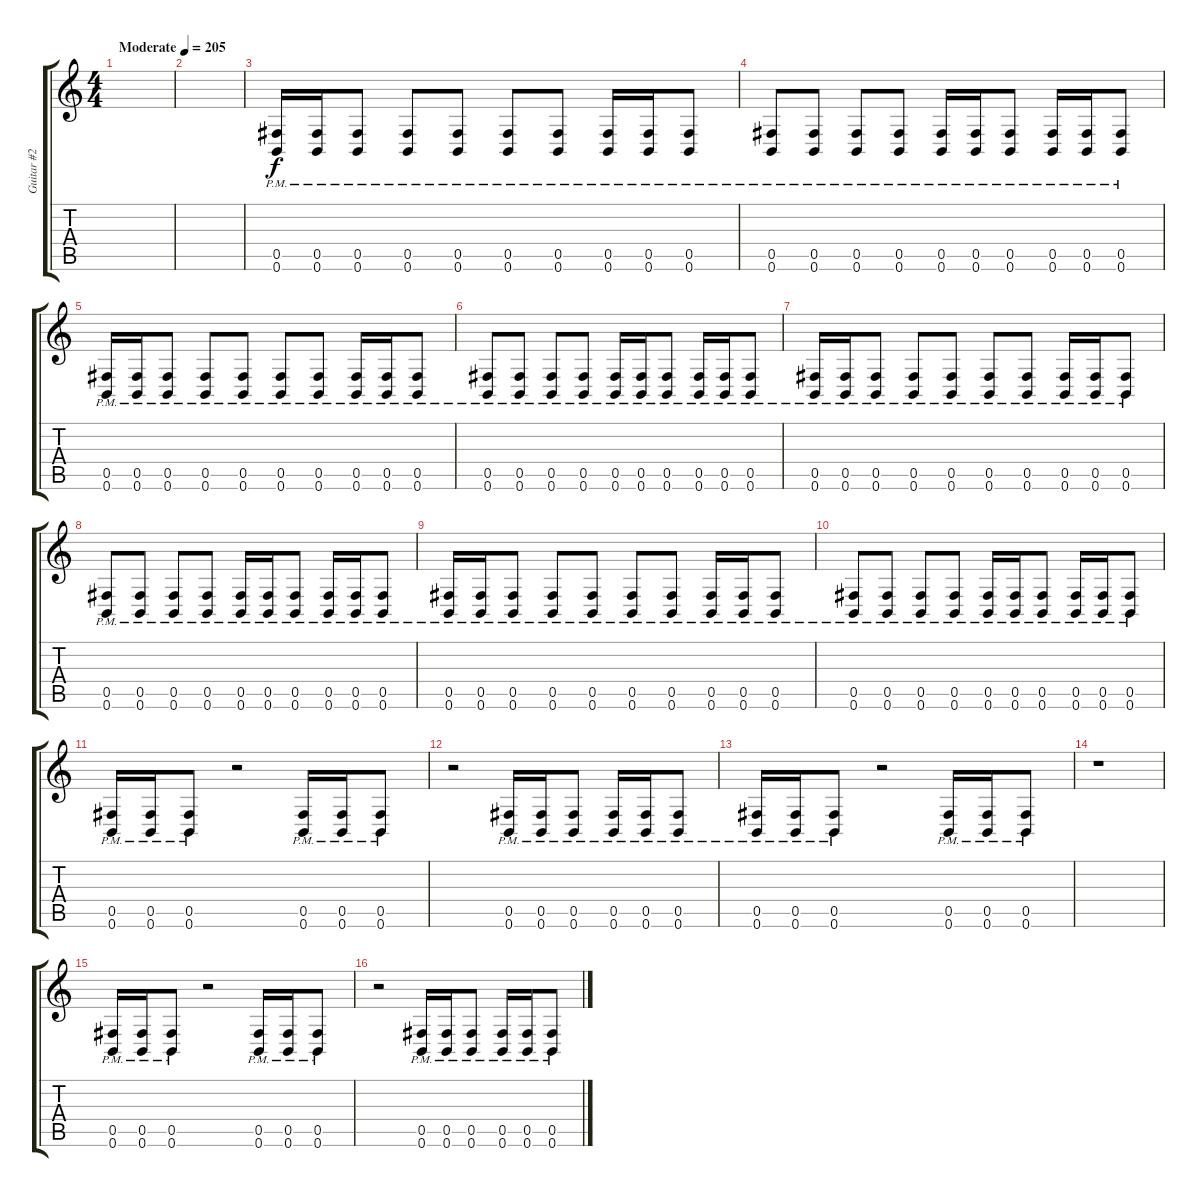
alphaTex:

\track ("Guitar #2" "Guitar #2") {instrument distortionguitar}
\staff {score tabs}
\tuning (Db4 Ab3 E3 B2 Gb2 B1) {hide}
\ts (4 4)
\tempo (205 "Moderate")
\clef g2
\ks c
|
|
(0.5{pm} 0.6{pm}).16 (0.5{pm} 0.6{pm}).16 (0.5{pm} 0.6{pm}).8 (0.5{pm} 0.6{pm}).8 (0.5{pm} 0.6{pm}).8 (0.5{pm} 0.6{pm}).8 (0.5{pm} 0.6{pm}).8 (0.5{pm} 0.6{pm}).16 (0.5{pm} 0.6{pm}).16 (0.5{pm} 0.6{pm}).8 |
(0.5{pm} 0.6{pm}).8 (0.5{pm} 0.6{pm}).8 (0.5{pm} 0.6{pm}).8 (0.5{pm} 0.6{pm}).8 (0.5{pm} 0.6{pm}).16 (0.5{pm} 0.6{pm}).16 (0.5{pm} 0.6{pm}).8 (0.5{pm} 0.6{pm}).16 (0.5{pm} 0.6{pm}).16 (0.5{pm} 0.6{pm}).8 |
(0.5{pm} 0.6{pm}).16 (0.5{pm} 0.6{pm}).16 (0.5{pm} 0.6{pm}).8 (0.5{pm} 0.6{pm}).8 (0.5{pm} 0.6{pm}).8 (0.5{pm} 0.6{pm}).8 (0.5{pm} 0.6{pm}).8 (0.5{pm} 0.6{pm}).16 (0.5{pm} 0.6{pm}).16 (0.5{pm} 0.6{pm}).8 |
(0.5{pm} 0.6{pm}).8 (0.5{pm} 0.6{pm}).8 (0.5{pm} 0.6{pm}).8 (0.5{pm} 0.6{pm}).8 (0.5{pm} 0.6{pm}).16 (0.5{pm} 0.6{pm}).16 (0.5{pm} 0.6{pm}).8 (0.5{pm} 0.6{pm}).16 (0.5{pm} 0.6{pm}).16 (0.5{pm} 0.6{pm}).8 |
(0.5{pm} 0.6{pm}).16 (0.5{pm} 0.6{pm}).16 (0.5{pm} 0.6{pm}).8 (0.5{pm} 0.6{pm}).8 (0.5{pm} 0.6{pm}).8 (0.5{pm} 0.6{pm}).8 (0.5{pm} 0.6{pm}).8 (0.5{pm} 0.6{pm}).16 (0.5{pm} 0.6{pm}).16 (0.5{pm} 0.6{pm}).8 |
(0.5{pm} 0.6{pm}).8 (0.5{pm} 0.6{pm}).8 (0.5{pm} 0.6{pm}).8 (0.5{pm} 0.6{pm}).8 (0.5{pm} 0.6{pm}).16 (0.5{pm} 0.6{pm}).16 (0.5{pm} 0.6{pm}).8 (0.5{pm} 0.6{pm}).16 (0.5{pm} 0.6{pm}).16 (0.5{pm} 0.6{pm}).8 |
(0.5{pm} 0.6{pm}).16 (0.5{pm} 0.6{pm}).16 (0.5{pm} 0.6{pm}).8 (0.5{pm} 0.6{pm}).8 (0.5{pm} 0.6{pm}).8 (0.5{pm} 0.6{pm}).8 (0.5{pm} 0.6{pm}).8 (0.5{pm} 0.6{pm}).16 (0.5{pm} 0.6{pm}).16 (0.5{pm} 0.6{pm}).8 |
(0.5{pm} 0.6{pm}).8 (0.5{pm} 0.6{pm}).8 (0.5{pm} 0.6{pm}).8 (0.5{pm} 0.6{pm}).8 (0.5{pm} 0.6{pm}).16 (0.5{pm} 0.6{pm}).16 (0.5{pm} 0.6{pm}).8 (0.5{pm} 0.6{pm}).16 (0.5{pm} 0.6{pm}).16 (0.5{pm} 0.6{pm}).8 |
(0.5{pm} 0.6{pm}).16 (0.5{pm} 0.6{pm}).16 (0.5{pm} 0.6{pm}).8 r.2 (0.5{pm} 0.6{pm}).16 (0.5{pm} 0.6{pm}).16 (0.5{pm} 0.6{pm}).8 |
r.2 (0.5{pm} 0.6{pm}).16 (0.5{pm} 0.6{pm}).16 (0.5{pm} 0.6{pm}).8 (0.5{pm} 0.6{pm}).16 (0.5{pm} 0.6{pm}).16 (0.5{pm} 0.6{pm}).8 |
(0.5{pm} 0.6{pm}).16 (0.5{pm} 0.6{pm}).16 (0.5{pm} 0.6{pm}).8 r.2 (0.5{pm} 0.6{pm}).16 (0.5{pm} 0.6{pm}).16 (0.5{pm} 0.6{pm}).8 |
r.1 |
(0.5{pm} 0.6{pm}).16 (0.5{pm} 0.6{pm}).16 (0.5{pm} 0.6{pm}).8 r.2 (0.5{pm} 0.6{pm}).16 (0.5{pm} 0.6{pm}).16 (0.5{pm} 0.6{pm}).8 |
r.2 (0.5{pm} 0.6{pm}).16 (0.5{pm} 0.6{pm}).16 (0.5{pm} 0.6{pm}).8 (0.5{pm} 0.6{pm}).16 (0.5{pm} 0.6{pm}).16 (0.5{pm} 0.6{pm}).8
